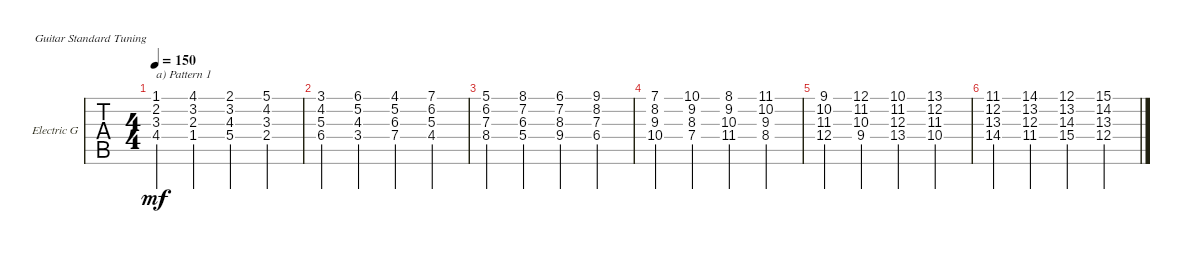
\defaultSystemsLayout 4
\bracketExtendMode groupsimilarinstruments
\firstSystemTrackNameOrientation horizontal
\otherSystemsTrackNameOrientation horizontal
\track ("Electric Guitar" "Electric G") {instrument electricguitarclean}
\staff {tabs}
\tuning (E4 B3 G3 D3 A2 E2)
\ts (4 4)
\tempo 150
\clef g2
\ks c
(1.1 2.2 3.3 4.4).4{txt "a) Pattern 1" dy mf instrument electricguitarclean} (3.2 4.1 2.3 1.4).4 (2.1 3.2 4.3 5.4).4 (4.2 5.1 3.3 2.4).4 |
(3.1 4.2 5.3 6.4).4 (5.2 6.1 4.3 3.4).4 (4.1 5.2 6.3 7.4).4 (6.2 7.1 5.3 4.4).4 |
(5.1 6.2 7.3 8.4).4 (7.2 8.1 6.3 5.4).4 (6.1 7.2 8.3 9.4).4 (8.2 9.1 7.3 6.4).4 |
(7.1 8.2 9.3 10.4).4 (9.2 10.1 8.3 7.4).4 (8.1 9.2 10.3 11.4).4 (10.2 11.1 9.3 8.4).4 |
(9.1 10.2 11.3 12.4).4 (11.2 12.1 10.3 9.4).4 (10.1 11.2 12.3 13.4).4 (12.2 13.1 11.3 10.4).4 |
(11.1 12.2 13.3 14.4).4 (13.2 14.1 12.3 11.4).4 (12.1 13.2 14.3 15.4).4 (14.2 15.1 13.3 12.4).4
